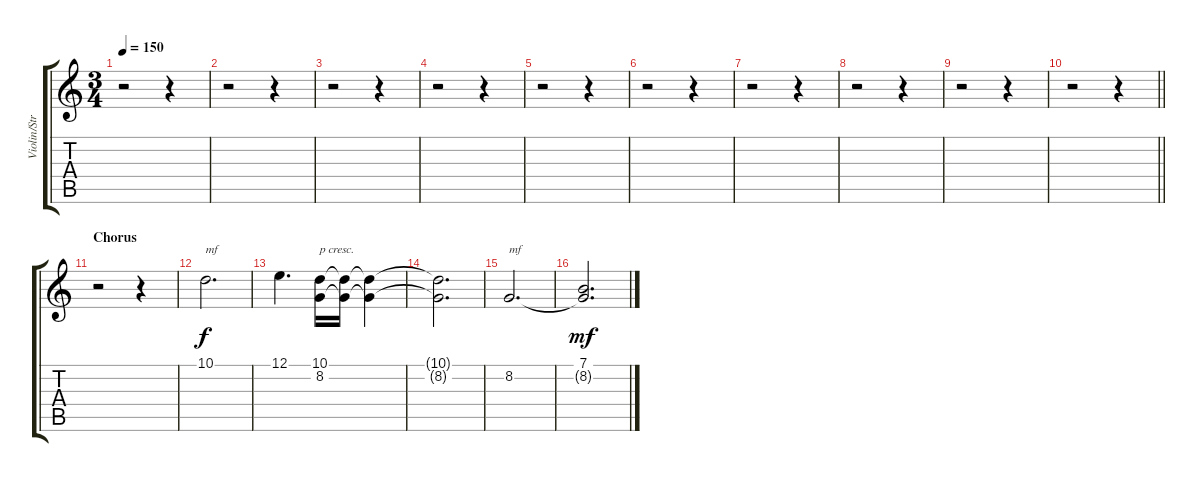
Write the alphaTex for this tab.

\track ("Violin/String Ensemble" "Violin/Str") {instrument violin}
\staff {score tabs}
\tuning (E4 B3 G3 D3 A2 E2) {hide}
\ts (3 4)
\tempo 150
\clef g2
\ks c
r.2{dy f} r.4 |
r.2 r.4 |
r.2 r.4 |
r.2 r.4 |
r.2 r.4 |
r.2 r.4 |
r.2 r.4 |
r.2 r.4 |
r.2 r.4 |
\barLineRight lightlight
r.2 r.4 |
\section ("" "Chorus")
r.2 r.4 |
10.1.2{d txt "mf"} |
12.1.4{d} (10.1 8.2).16{txt "p cresc." volume 3} (10.1{t} 8.2{t}).16{volume 6} (10.1{t} 8.2{t}).4 |
(10.1{t} 8.2{t}).2{d} |
8.2.2{d txt "mf" volume 6} |
(7.1 8.2{t}).2{d dy mf}
